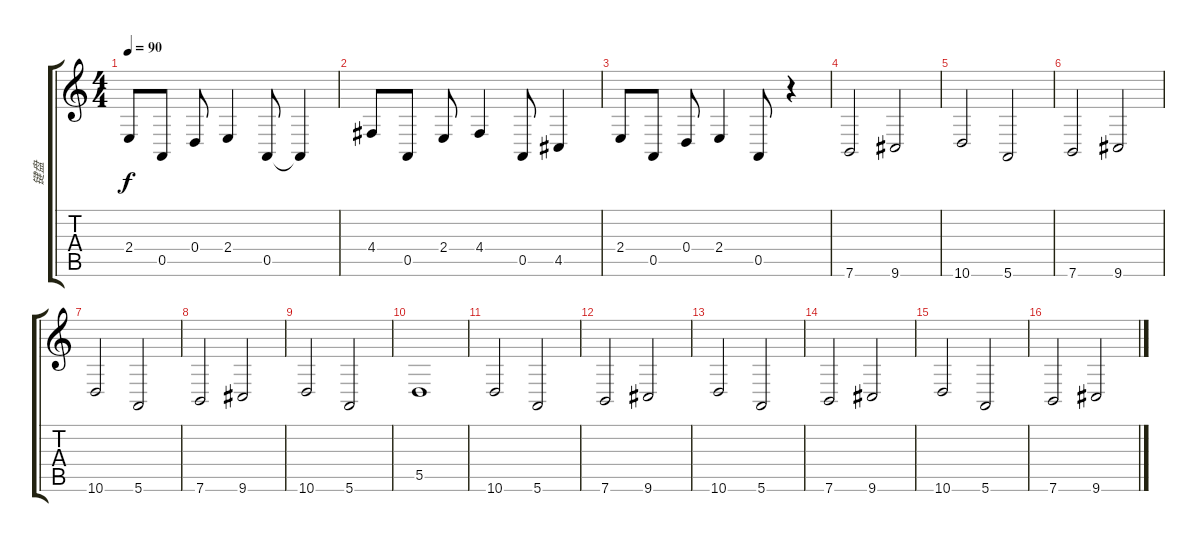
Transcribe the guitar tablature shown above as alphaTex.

\track ("键盘" "键盘") {instrument stringensemble1}
\staff {score tabs}
\tuning (E4 B3 G3 D3 A2 E2) {hide}
\ts (4 4)
\tempo 90
\clef g2
\ks c
2.4.8{dy f} 0.5.8 0.4.8 2.4.4 0.5.8 0.5{t}.4 |
4.4.8{volume 13} 0.5.8 2.4.8 4.4.4 0.5.8 4.5.4 |
2.4.8 0.5.8 0.4.8 2.4.4 0.5.8 r.4 |
7.6.2{volume 8} 9.6.2 |
10.6.2 5.6.2 |
7.6.2 9.6.2 |
10.6.2 5.6.2 |
7.6.2 9.6.2 |
10.6.2 5.6.2 |
5.5.1 |
10.6.2 5.6.2 |
7.6.2 9.6.2 |
10.6.2 5.6.2 |
7.6.2 9.6.2 |
10.6.2 5.6.2 |
7.6.2 9.6.2
